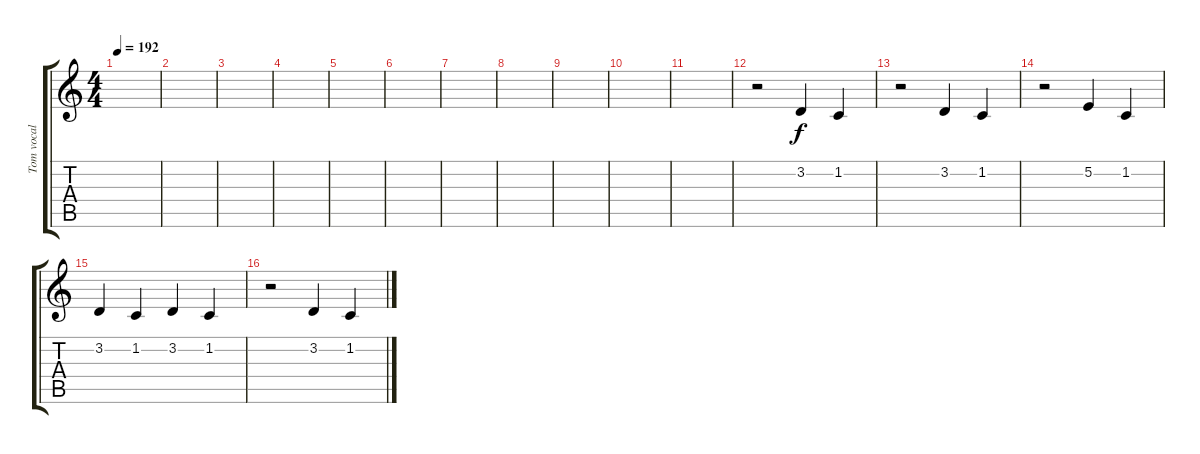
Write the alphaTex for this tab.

\track ("Tom vocal" "Tom vocal") {instrument voiceoohs}
\staff {score tabs}
\tuning (E4 B3 G3 D3 A2 E2) {hide}
\ts (4 4)
\tempo 192
\clef g2
\ks c
|
|
|
|
|
|
|
|
|
|
|
r.2 3.2.4 1.2.4 |
r.2 3.2.4 1.2.4 |
r.2 5.2.4 1.2.4 |
3.2.4 1.2.4 3.2.4 1.2.4 |
r.2 3.2.4 1.2.4
